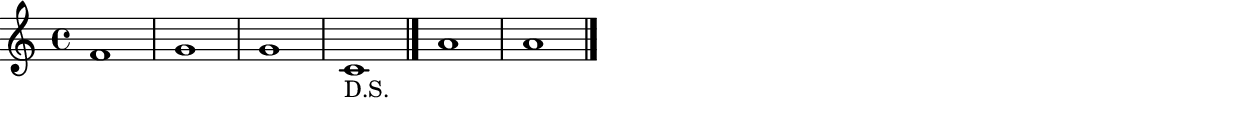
%% Generated by lilypond-book
%% Options: [exampleindent=10.16\mm,indent=0\mm,line-width=160\mm,paper-height=845.047\pt,paper-width=597.508\pt,papersize='(cons (* 597.508 pt) (* 845.047 pt)),quote]
\include "lilypond-book-preamble.ly"


% ****************************************************************
% Start cut-&-pastable-section
% ****************************************************************

#(ly:set-option 'eps-box-padding 3.000000)



\paper {
  #(set-paper-size '(cons (* 597.508 pt) (* 845.047 pt)))
  indent = 0\mm
  line-width = 160\mm
  % offset the left padding, also add 1mm as lilypond creates cropped
  % images with a little space on the right
  line-width = #(- line-width (* mm  3.000000) (* mm 1))
  line-width = 160\mm - 2.0 * 10.16\mm
  % offset the left padding, also add 1mm as lilypond creates cropped
  % images with a little space on the right
  line-width = #(- line-width (* mm  3.000000) (* mm 1))
}

\layout {
  
}




% ****************************************************************
% ly snippet:
% ****************************************************************
\sourcefileline 615
music = \fixed c' {
  f1
  \repeat segno 2 {
    g1
  }
  c1_"D.S." \bar "|."
  \repeat segno 2 {
    a1
  }
  \fine
}

\score { \music }
\score { \unfoldRepeats \music }


% ****************************************************************
% end ly snippet
% ****************************************************************
